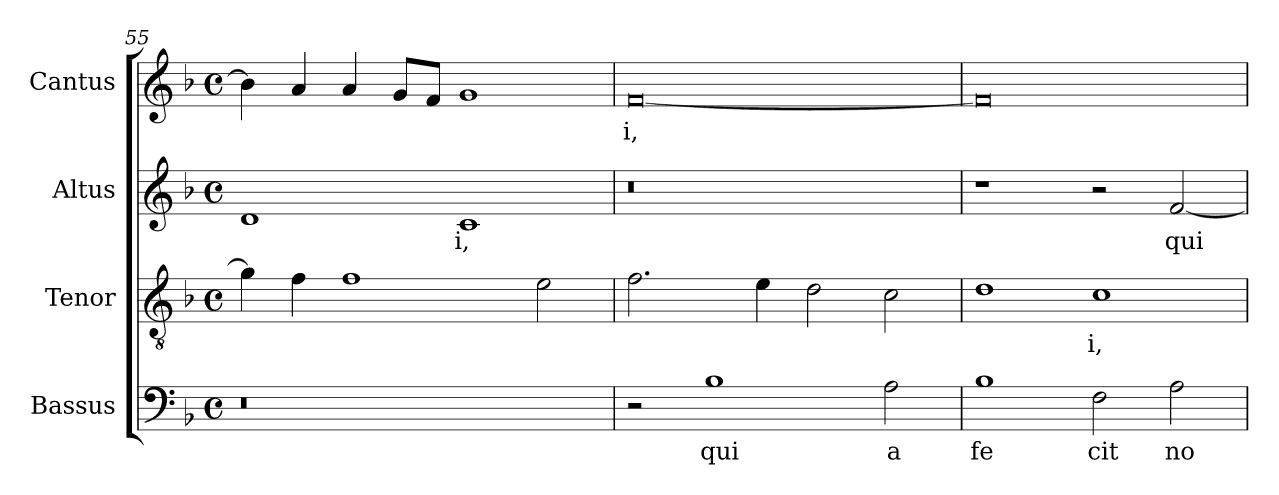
**kern	**text	**kern	**text	**kern	**text	**kern	**text
*part4	*part4	*part3	*part3	*part2	*part2	*part1	*part1
*staff4	*staff4	*staff3	*staff3	*staff2	*staff2	*staff1	*staff1
*I"Bassus	*	*I"Tenor	*	*I"Altus	*	*I"Cantus	*
*clefF4	*	*clefGv2	*	*clefG2	*	*clefG2	*
*k[b-]	*	*k[b-]	*	*k[b-]	*	*k[b-]	*
*F:	*	*F:	*	*F:	*	*F:	*
*M4/4	*	*M4/4	*	*M4/4	*	*M4/4	*
*met(c)	*	*met(c)	*	*met(c)	*	*met(c)	*
=55	=55	=55	=55	=55	=55	=55	=55
0r	.	4g\]	.	1d	.	4b-\]	.
.	.	4f\	.	.	.	4a/	.
.	.	1f	.	.	.	4a/	.
.	.	.	.	.	.	8g/L	.
.	.	.	.	.	.	8f/J	.
!	!	!	!	!	!LO:LY:b:cj	!	!
.	.	.	.	1c	i,	1g	.
.	.	2e\	.	.	.	.	.
!!LO:LB:g=z
=56	=56	=56	=56	=56	=56	=56	=56
!	!	!	!	!	!	!	!LO:LY:b:rj
2r	.	2.f\	.	0r	.	[<0f	i,
!	!LO:LY:b:cj	!	!	!	!	!	!
1B-	qui	.	.	.	.	.	.
.	.	4e\	.	.	.	.	.
.	.	2d\	.	.	.	.	.
!	!LO:LY:b:cj	!	!	!	!	!	!
2A\	a	2c\	.	.	.	.	.
=57	=57	=57	=57	=57	=57	=57	=57
!	!LO:LY:b:cj	!	!	!	!	!	!
1B-	fe	1d	.	1r	.	0f]	.
!	!LO:LY:b:cj	!	!LO:LY:b:cj	!	!	!	!
2F\	cit	1c	i,	2r	.	.	.
!	!LO:LY:b:cj	!	!	!	!LO:LY:b	!	!
2A\	no	.	.	[<2f/	qui	.	.
=	=	=	=	=	=	=	=
*-	*-	*-	*-	*-	*-	*-	*-
